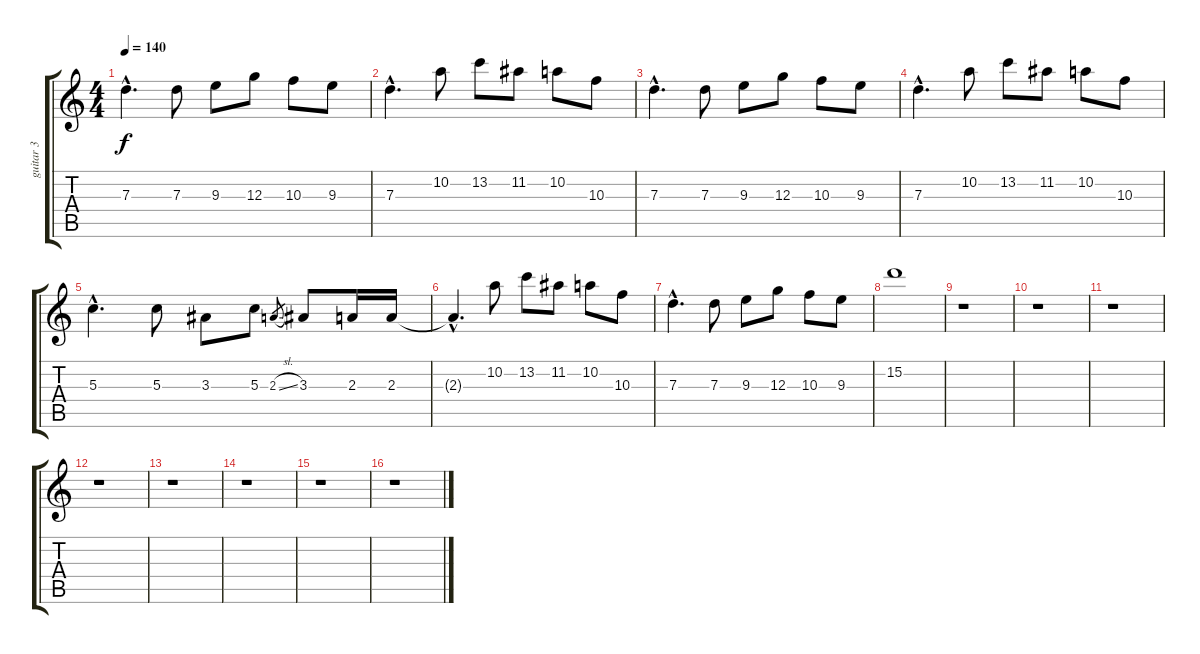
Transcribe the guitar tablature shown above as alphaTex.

\track ("guitar 3" "guitar 3") {instrument electricguitarclean}
\staff {score tabs}
\tuning (E4 B3 G3 D3 A2 E2) {hide}
\ts (4 4)
\tempo 140
\clef g2
\ks c
7.3{hac}.4{d dy f instrument distortionguitar} 7.3.8 9.3.8 12.3.8 10.3.8 9.3.8 |
7.3{hac}.4{d} 10.2.8 13.2.8 11.2.8 10.2.8 10.3.8 |
7.3{hac}.4{d} 7.3.8 9.3.8 12.3.8 10.3.8 9.3.8 |
7.3{hac}.4{d} 10.2.8 13.2.8 11.2.8 10.2.8 10.3.8 |
5.3{hac}.4{d} 5.3.8 3.3.8 5.3.8 2.3{sl}.8{gr} 3.3.8 2.3.16 2.3.16 |
2.3{hac t}.4{d} 10.2.8 13.2.8 11.2.8 10.2.8 10.3.8 |
7.3{hac}.4{d} 7.3.8 9.3.8 12.3.8 10.3.8 9.3.8 |
15.2.1 |
r.1{instrument electricguitarclean} |
r.1 |
r.1 |
r.1 |
r.1 |
r.1 |
r.1 |
r.1
